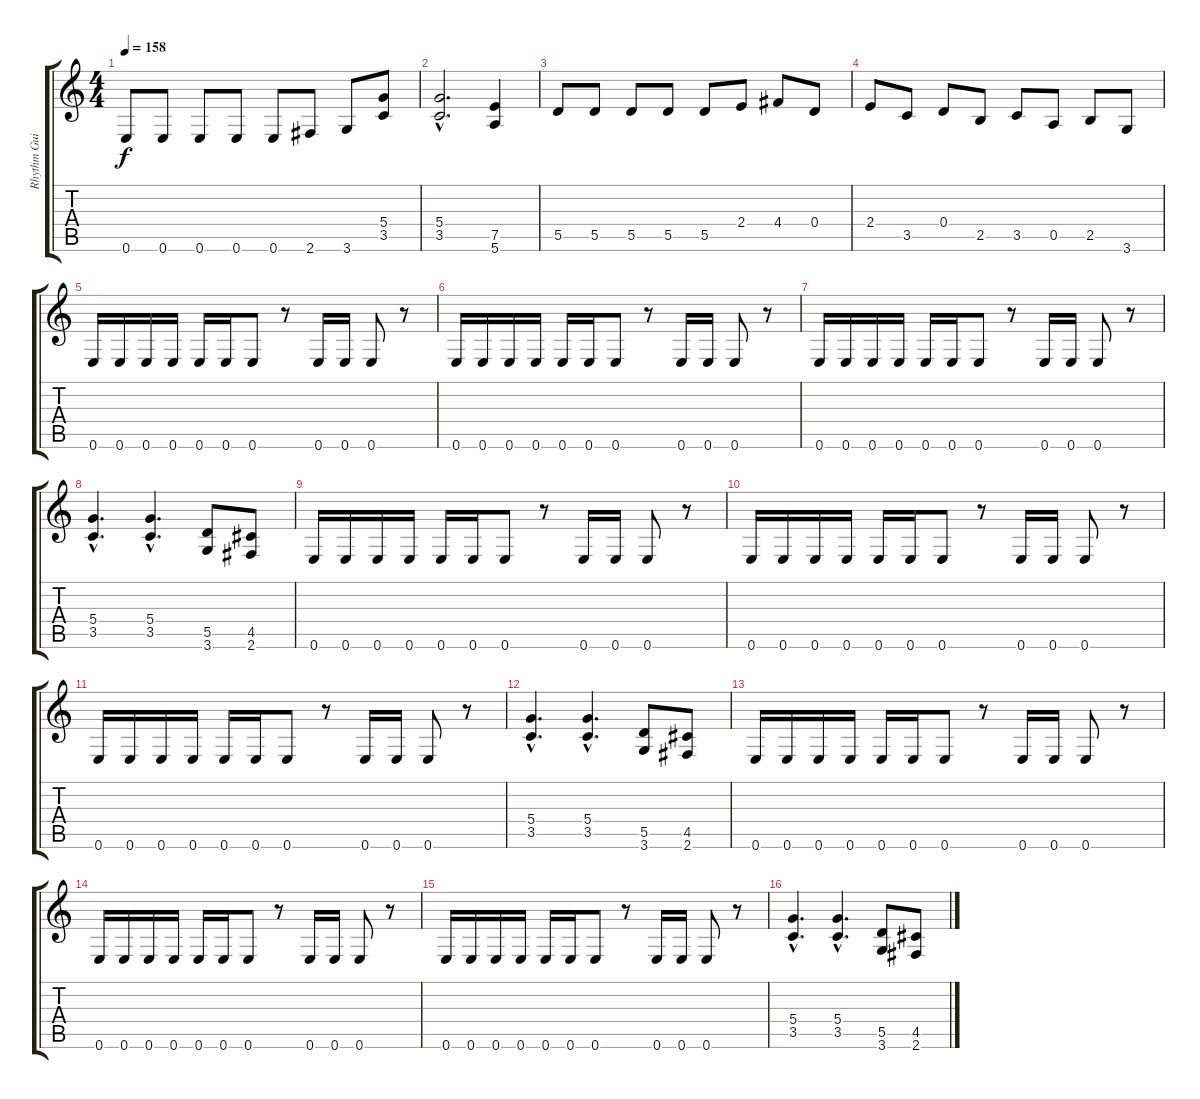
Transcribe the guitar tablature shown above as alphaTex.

\track ("Rhythm Guitar" "Rhythm Gui") {instrument distortionguitar}
\staff {score tabs}
\tuning (E4 B3 G3 D3 A2 E2) {hide}
\ts (4 4)
\tempo 158
\clef g2
\ks c
0.6.8{dy f} 0.6.8 0.6.8 0.6.8 0.6.8 2.6.8 3.6.8 (5.4 3.5).8 |
(5.4{hac} 3.5{hac}).2{d} (7.5 5.6).4 |
5.5.8 5.5.8 5.5.8 5.5.8 5.5.8 2.4.8 4.4.8 0.4.8 |
2.4.8 3.5.8 0.4.8 2.5.8 3.5.8 0.5.8 2.5.8 3.6.8 |
0.6.16 0.6.16 0.6.16 0.6.16 0.6.16 0.6.16 0.6.8 r.8 0.6.16 0.6.16 0.6.8 r.8 |
0.6.16 0.6.16 0.6.16 0.6.16 0.6.16 0.6.16 0.6.8 r.8 0.6.16 0.6.16 0.6.8 r.8 |
0.6.16 0.6.16 0.6.16 0.6.16 0.6.16 0.6.16 0.6.8 r.8 0.6.16 0.6.16 0.6.8 r.8 |
(5.4{hac} 3.5{hac}).4{d} (5.4{hac} 3.5{hac}).4{d} (5.5 3.6).8 (4.5 2.6).8 |
0.6.16 0.6.16 0.6.16 0.6.16 0.6.16 0.6.16 0.6.8 r.8 0.6.16 0.6.16 0.6.8 r.8 |
0.6.16 0.6.16 0.6.16 0.6.16 0.6.16 0.6.16 0.6.8 r.8 0.6.16 0.6.16 0.6.8 r.8 |
0.6.16 0.6.16 0.6.16 0.6.16 0.6.16 0.6.16 0.6.8 r.8 0.6.16 0.6.16 0.6.8 r.8 |
(5.4{hac} 3.5{hac}).4{d} (5.4{hac} 3.5{hac}).4{d} (5.5 3.6).8 (4.5 2.6).8 |
0.6.16 0.6.16 0.6.16 0.6.16 0.6.16 0.6.16 0.6.8 r.8 0.6.16 0.6.16 0.6.8 r.8 |
0.6.16 0.6.16 0.6.16 0.6.16 0.6.16 0.6.16 0.6.8 r.8 0.6.16 0.6.16 0.6.8 r.8 |
0.6.16 0.6.16 0.6.16 0.6.16 0.6.16 0.6.16 0.6.8 r.8 0.6.16 0.6.16 0.6.8 r.8 |
(5.4{hac} 3.5{hac}).4{d} (5.4{hac} 3.5{hac}).4{d} (5.5 3.6).8 (4.5 2.6).8
